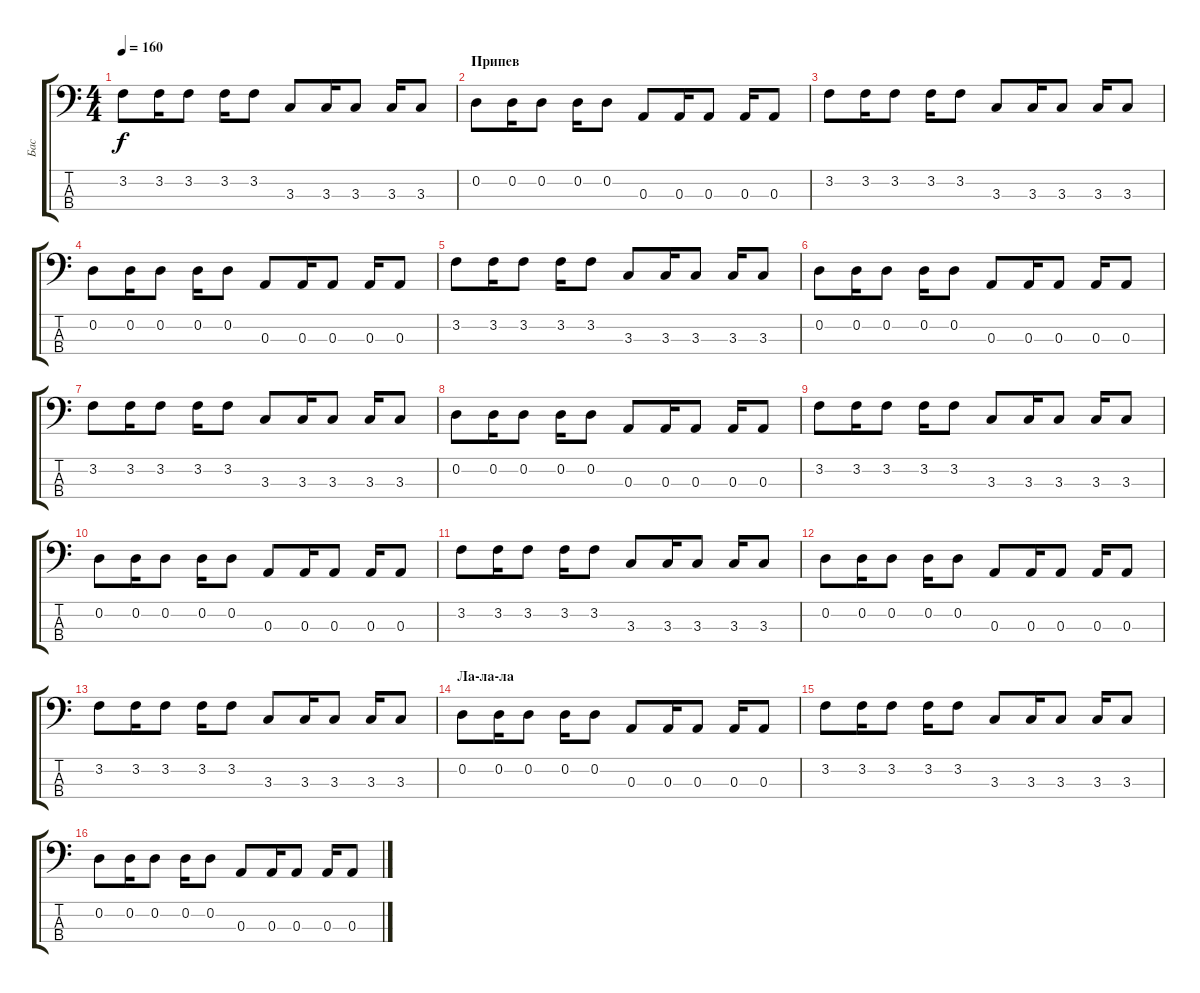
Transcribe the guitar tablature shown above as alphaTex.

\track ("Бас" "Бас") {instrument electricbasspick}
\staff {score tabs}
\tuning (G2 D2 A1 E1) {hide}
\ts (4 4)
\tempo 160
\clef f4
\ks c
3.2.8{dy f} 3.2.16 3.2.8 3.2.16 3.2.8 3.3.8 3.3.16 3.3.8 3.3.16 3.3.8 |
\section ("" "Припев")
0.2.8 0.2.16 0.2.8 0.2.16 0.2.8 0.3.8 0.3.16 0.3.8 0.3.16 0.3.8 |
3.2.8 3.2.16 3.2.8 3.2.16 3.2.8 3.3.8 3.3.16 3.3.8 3.3.16 3.3.8 |
0.2.8 0.2.16 0.2.8 0.2.16 0.2.8 0.3.8 0.3.16 0.3.8 0.3.16 0.3.8 |
3.2.8 3.2.16 3.2.8 3.2.16 3.2.8 3.3.8 3.3.16 3.3.8 3.3.16 3.3.8 |
0.2.8 0.2.16 0.2.8 0.2.16 0.2.8 0.3.8 0.3.16 0.3.8 0.3.16 0.3.8 |
3.2.8 3.2.16 3.2.8 3.2.16 3.2.8 3.3.8 3.3.16 3.3.8 3.3.16 3.3.8 |
0.2.8 0.2.16 0.2.8 0.2.16 0.2.8 0.3.8 0.3.16 0.3.8 0.3.16 0.3.8 |
3.2.8 3.2.16 3.2.8 3.2.16 3.2.8 3.3.8 3.3.16 3.3.8 3.3.16 3.3.8 |
0.2.8 0.2.16 0.2.8 0.2.16 0.2.8 0.3.8 0.3.16 0.3.8 0.3.16 0.3.8 |
3.2.8 3.2.16 3.2.8 3.2.16 3.2.8 3.3.8 3.3.16 3.3.8 3.3.16 3.3.8 |
0.2.8 0.2.16 0.2.8 0.2.16 0.2.8 0.3.8 0.3.16 0.3.8 0.3.16 0.3.8 |
3.2.8 3.2.16 3.2.8 3.2.16 3.2.8 3.3.8 3.3.16 3.3.8 3.3.16 3.3.8 |
\section ("" "Ла-ла-ла")
0.2.8 0.2.16 0.2.8 0.2.16 0.2.8 0.3.8 0.3.16 0.3.8 0.3.16 0.3.8 |
3.2.8 3.2.16 3.2.8 3.2.16 3.2.8 3.3.8 3.3.16 3.3.8 3.3.16 3.3.8 |
0.2.8 0.2.16 0.2.8 0.2.16 0.2.8 0.3.8 0.3.16 0.3.8 0.3.16 0.3.8
